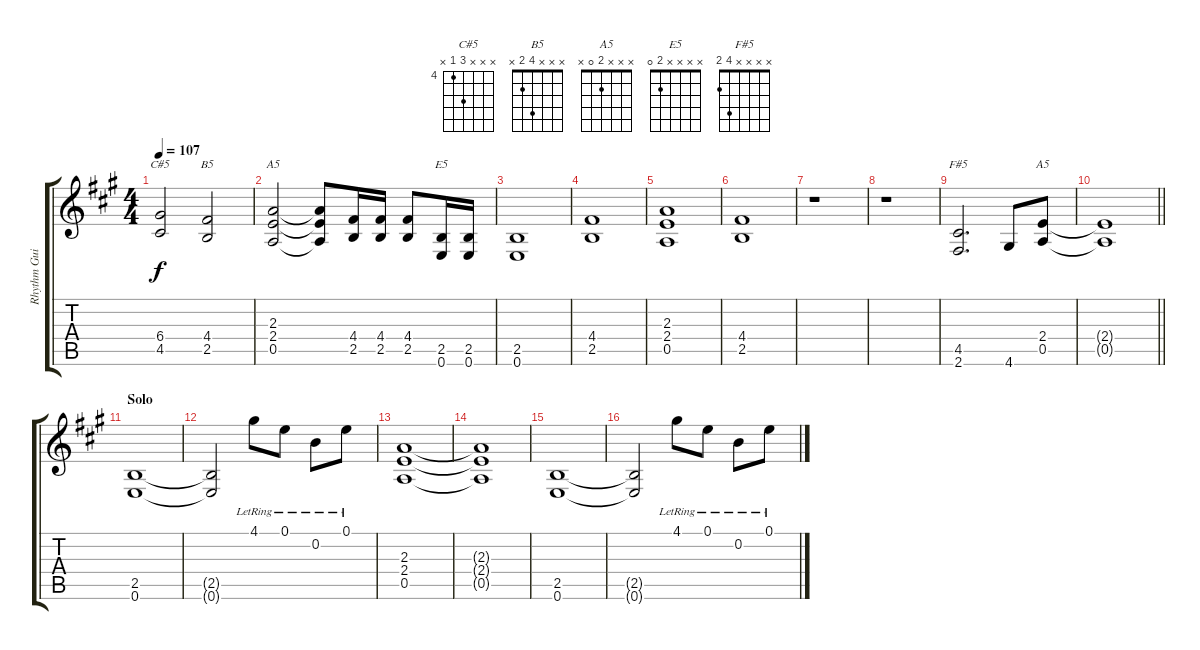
\track ("Rhythm Guitar" "Rhythm Gui") {instrument overdrivenguitar}
\staff {score tabs}
\tuning (E4 B3 G3 D3 A2 E2) {hide}
\chord ("C#5" x x x 6 4 x) {firstfret 4}
\chord ("B5" x x x 4 2 x)
\chord ("A5" x x 2 2 0 x) {barre 2}
\chord ("E5" x x x x 2 0)
\chord ("F#5" x x x x 4 2)
\chord ("A5" x x x 2 0 x)
\ts (4 4)
\tempo 107
\clef g2
\ks a
(6.4 4.5).2{ch "C#5" dy f} (4.4 2.5).2{ch "B5"} |
(2.3 2.4 0.5).2{ch "A5"} (2.3{t} 2.4{t} 0.5{t}).8 (4.4 2.5).16 (4.4 2.5).16 (4.4 2.5).8 (2.5 0.6).16{ch "E5"} (2.5 0.6).16 |
(2.5 0.6).1 |
(4.4 2.5).1 |
(2.3 2.4 0.5).1 |
(4.4 2.5).1 |
r.1 |
r.1 |
(4.5 2.6).2{d ch "F#5"} 4.6.8 (2.4 0.5).8{ch "A5"} |
\barLineRight lightlight
(2.4{t} 0.5{t}).1 |
\section ("" "Solo")
(2.5 0.6).1 |
(2.5{t} 0.6{t}).2 4.1{lr}.8 0.1{lr}.8 0.2{lr}.8 0.1{lr}.8 |
(2.3 2.4 0.5).1 |
(2.3{t} 2.4{t} 0.5{t}).1 |
(2.5 0.6).1 |
(2.5{t} 0.6{t}).2 4.1{lr}.8 0.1{lr}.8 0.2{lr}.8 0.1{lr}.8
